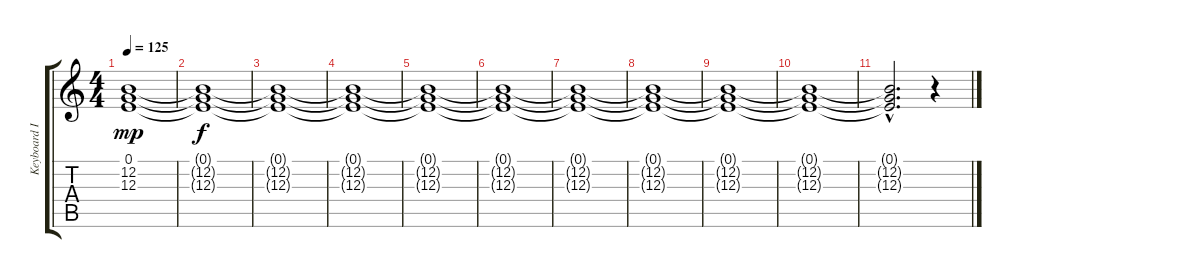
\track ("Keyboard II" "Keyboard I") {instrument stringensemble1}
\staff {score tabs}
\tuning (E4 B3 G3 D3 A2 E2) {hide}
\ts (4 4)
\tempo 125
\clef g2
\ks c
(0.1 12.2 12.3).1{dy mp} |
(0.1{t} 12.2{t} 12.3{t}).1{dy f} |
(0.1{t} 12.2{t} 12.3{t}).1 |
(0.1{t} 12.2{t} 12.3{t}).1 |
(0.1{t} 12.2{t} 12.3{t}).1 |
(0.1{t} 12.2{t} 12.3{t}).1 |
(0.1{t} 12.2{t} 12.3{t}).1 |
(0.1{t} 12.2{t} 12.3{t}).1 |
(0.1{t} 12.2{t} 12.3{t}).1 |
(0.1{t} 12.2{t} 12.3{t}).1 |
(0.1{hac t} 12.2{hac t} 12.3{hac t}).2{d} r.4
